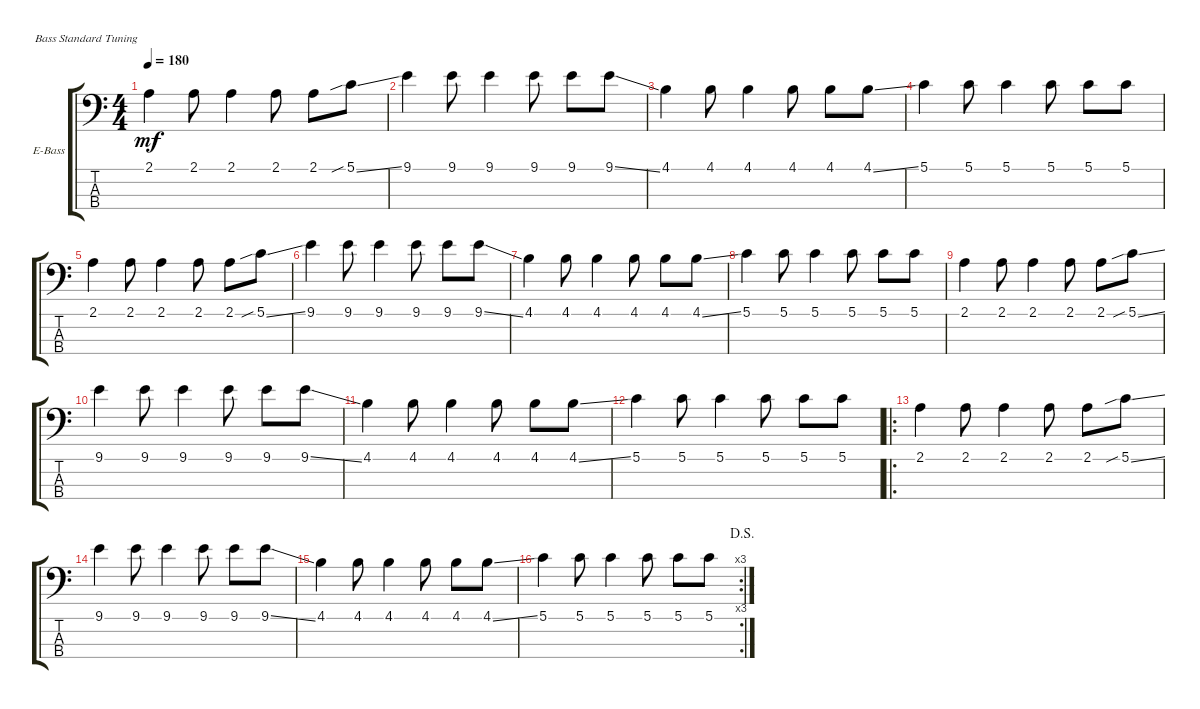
\defaultSystemsLayout 4
\bracketExtendMode groupsimilarinstruments
\firstSystemTrackNameOrientation horizontal
\otherSystemsTrackNameOrientation horizontal
\track ("Electric Bass" "E-Bass") {instrument electricbassfinger}
\staff {score tabs}
\tuning (G2 D2 A1 E1)
\ts (4 4)
\tempo 180
\clef f4
\scale
0.25
\ks c
2.1.4{dy mf} 2.1.8 2.1.4 2.1.8 2.1.8 5.1{sib ss}.8 |
\scale
0.25 9.1.4 9.1.8 9.1.4 9.1.8 9.1.8 9.1{ss}.8 |
\scale
0.25 4.1.4 4.1.8 4.1.4 4.1.8 4.1.8 4.1{ss}.8 |
\scale
0.25 5.1.4 5.1.8 5.1.4 5.1.8 5.1.8 5.1.8 |
\scale
0.25 2.1.4 2.1.8 2.1.4 2.1.8 2.1.8 5.1{sib ss}.8 |
\scale
0.25 9.1.4 9.1.8 9.1.4 9.1.8 9.1.8 9.1{ss}.8 |
\scale
0.25 4.1.4 4.1.8 4.1.4 4.1.8 4.1.8 4.1{ss}.8 |
\scale
0.25 5.1.4 5.1.8 5.1.4 5.1.8 5.1.8 5.1.8 |
\scale
0.25 2.1.4 2.1.8 2.1.4 2.1.8 2.1.8 5.1{sib ss}.8 |
\scale
0.25 9.1.4 9.1.8 9.1.4 9.1.8 9.1.8 9.1{ss}.8 |
\scale
0.25 4.1.4 4.1.8 4.1.4 4.1.8 4.1.8 4.1{ss}.8 |
\scale
0.25 5.1.4 5.1.8 5.1.4 5.1.8 5.1.8 5.1.8 |
\ro
\scale
0.262976 2.1.4 2.1.8 2.1.4 2.1.8 2.1.8 5.1{sib ss}.8 |
\scale
0.242215 9.1.4 9.1.8 9.1.4 9.1.8 9.1.8 9.1{ss}.8 |
\scale
0.242215 4.1.4 4.1.8 4.1.4 4.1.8 4.1.8 4.1{ss}.8 |
\rc 3
\jump dalsegno
\scale
0.252595 5.1.4 5.1.8 5.1.4 5.1.8 5.1.8 5.1.8
